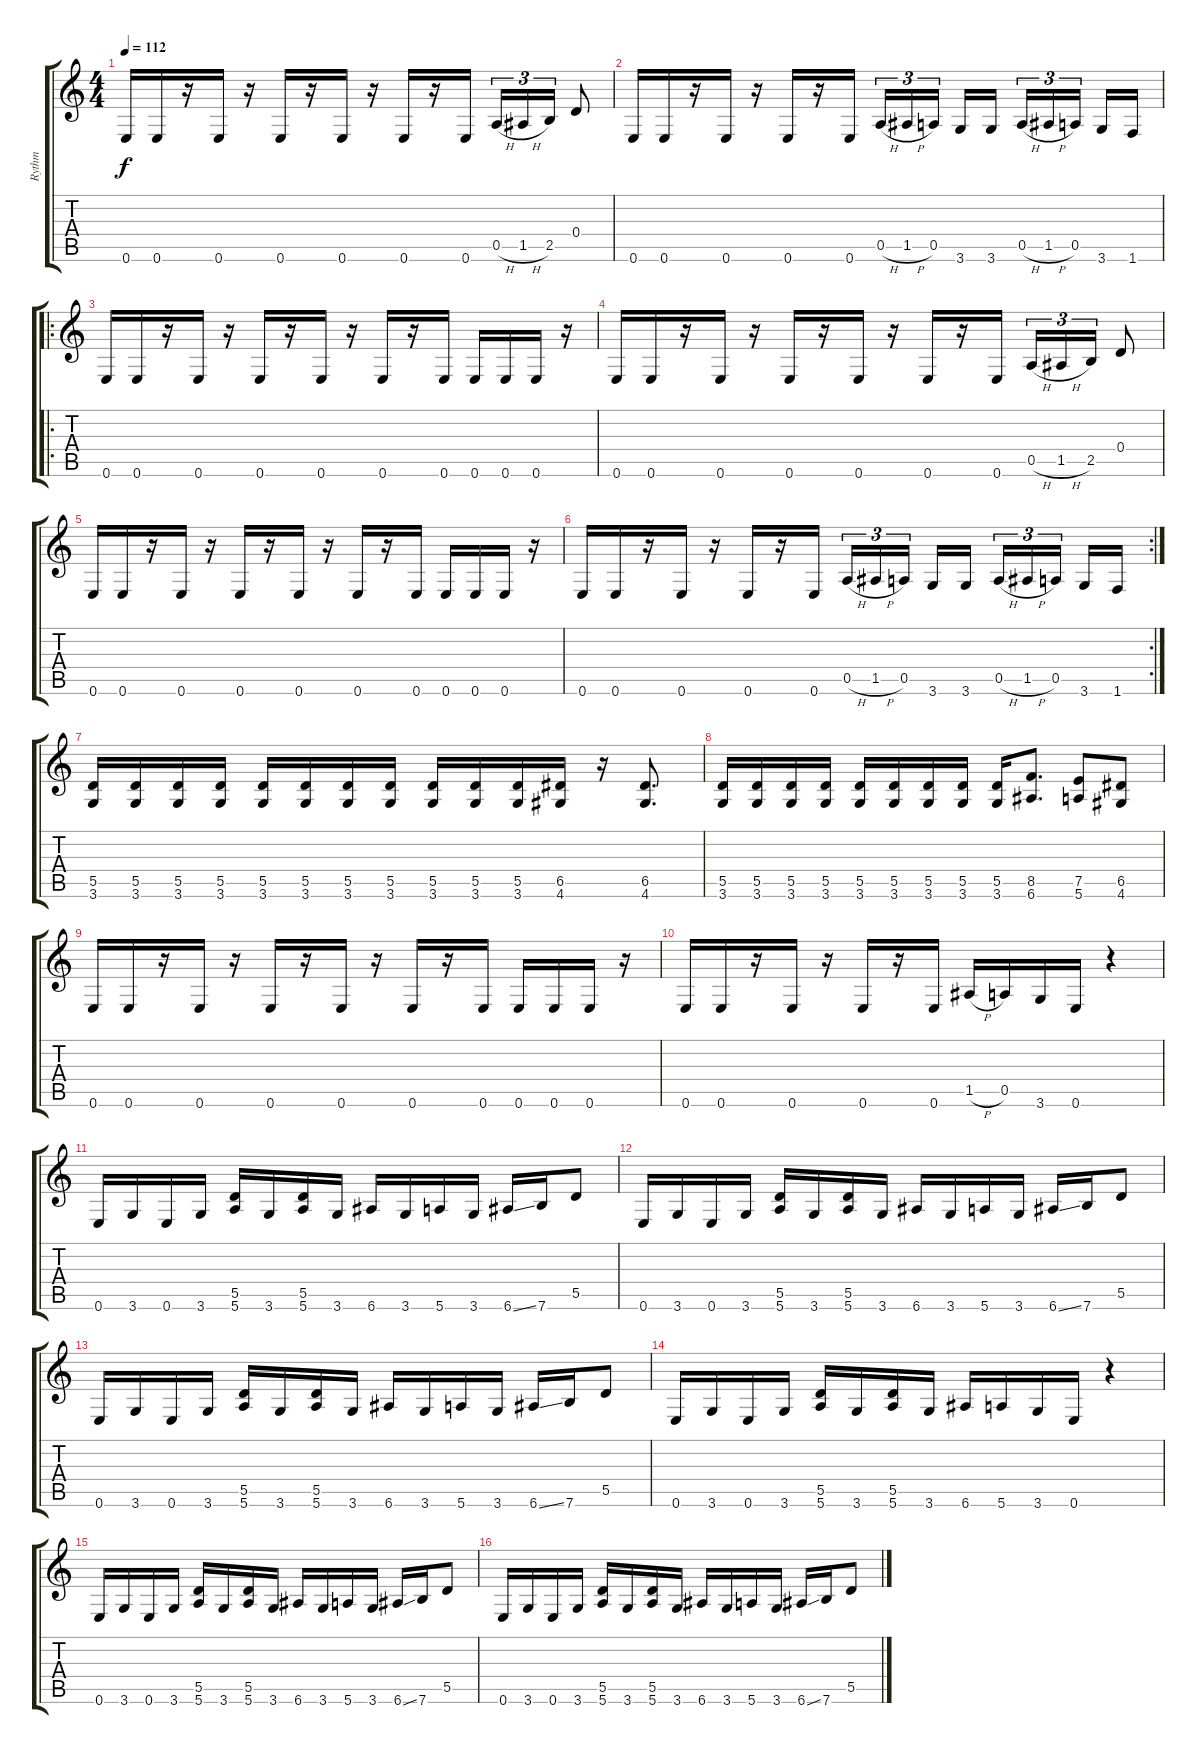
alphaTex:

\track ("Rythm" "Rythm") {instrument distortionguitar}
\staff {score tabs}
\tuning (E4 B3 G3 D3 A2 E2) {hide}
\ts (4 4)
\tempo 112
\clef g2
\ks c
0.6.16{dy f} 0.6.16 r.16 0.6.16 r.16 0.6.16 r.16 0.6.16 r.16 0.6.16 r.16 0.6.16 0.5{h}.16{tu (3 2)} 1.5{h}.16{tu (3 2)} 2.5.16{tu (3 2)} 0.4.8 |
0.6.16 0.6.16 r.16 0.6.16 r.16 0.6.16 r.16 0.6.16 0.5{h}.16{tu (3 2)} 1.5{h}.16{tu (3 2)} 0.5.16{tu (3 2) beam splitsecondary} 3.6.16 3.6.16 0.5{h}.16{tu (3 2)} 1.5{h}.16{tu (3 2)} 0.5.16{tu (3 2) beam splitsecondary} 3.6.16 1.6.16 |
\ro
0.6.16 0.6.16 r.16 0.6.16 r.16 0.6.16 r.16 0.6.16 r.16 0.6.16 r.16 0.6.16 0.6.16 0.6.16 0.6.16 r.16 |
0.6.16 0.6.16 r.16 0.6.16 r.16 0.6.16 r.16 0.6.16 r.16 0.6.16 r.16 0.6.16 0.5{h}.16{tu (3 2)} 1.5{h}.16{tu (3 2)} 2.5.16{tu (3 2)} 0.4.8 |
0.6.16 0.6.16 r.16 0.6.16 r.16 0.6.16 r.16 0.6.16 r.16 0.6.16 r.16 0.6.16 0.6.16 0.6.16 0.6.16 r.16 |
\rc 2
0.6.16 0.6.16 r.16 0.6.16 r.16 0.6.16 r.16 0.6.16 0.5{h}.16{tu (3 2)} 1.5{h}.16{tu (3 2)} 0.5.16{tu (3 2) beam splitsecondary} 3.6.16 3.6.16 0.5{h}.16{tu (3 2)} 1.5{h}.16{tu (3 2)} 0.5.16{tu (3 2) beam splitsecondary} 3.6.16 1.6.16 |
(5.5 3.6).16 (5.5 3.6).16 (5.5 3.6).16 (5.5 3.6).16 (5.5 3.6).16 (5.5 3.6).16 (5.5 3.6).16 (5.5 3.6).16 (5.5 3.6).16 (5.5 3.6).16 (5.5 3.6).16 (6.5 4.6).16 r.16 (6.5 4.6).8{d} |
(5.5 3.6).16 (5.5 3.6).16 (5.5 3.6).16 (5.5 3.6).16 (5.5 3.6).16 (5.5 3.6).16 (5.5 3.6).16 (5.5 3.6).16 (5.5 3.6).16 (8.5 6.6).8{d} (7.5 5.6).8 (6.5 4.6).8 |
0.6.16 0.6.16 r.16 0.6.16 r.16 0.6.16 r.16 0.6.16 r.16 0.6.16 r.16 0.6.16 0.6.16 0.6.16 0.6.16 r.16 |
0.6.16 0.6.16 r.16 0.6.16 r.16 0.6.16 r.16 0.6.16 1.5{h}.16 0.5.16 3.6.16 0.6.16 r.4 |
0.6.16 3.6.16 0.6.16 3.6.16 (5.5 5.6).16 3.6.16 (5.5 5.6).16 3.6.16 6.6.16 3.6.16 5.6.16 3.6.16 6.6{ss}.16 7.6.16 5.5.8 |
0.6.16 3.6.16 0.6.16 3.6.16 (5.5 5.6).16 3.6.16 (5.5 5.6).16 3.6.16 6.6.16 3.6.16 5.6.16 3.6.16 6.6{ss}.16 7.6.16 5.5.8 |
0.6.16 3.6.16 0.6.16 3.6.16 (5.5 5.6).16 3.6.16 (5.5 5.6).16 3.6.16 6.6.16 3.6.16 5.6.16 3.6.16 6.6{ss}.16 7.6.16 5.5.8 |
0.6.16 3.6.16 0.6.16 3.6.16 (5.5 5.6).16 3.6.16 (5.5 5.6).16 3.6.16 6.6.16 5.6.16 3.6.16 0.6.16 r.4 |
0.6.16 3.6.16 0.6.16 3.6.16 (5.5 5.6).16 3.6.16 (5.5 5.6).16 3.6.16 6.6.16 3.6.16 5.6.16 3.6.16 6.6{ss}.16 7.6.16 5.5.8 |
0.6.16 3.6.16 0.6.16 3.6.16 (5.5 5.6).16 3.6.16 (5.5 5.6).16 3.6.16 6.6.16 3.6.16 5.6.16 3.6.16 6.6{ss}.16 7.6.16 5.5.8
